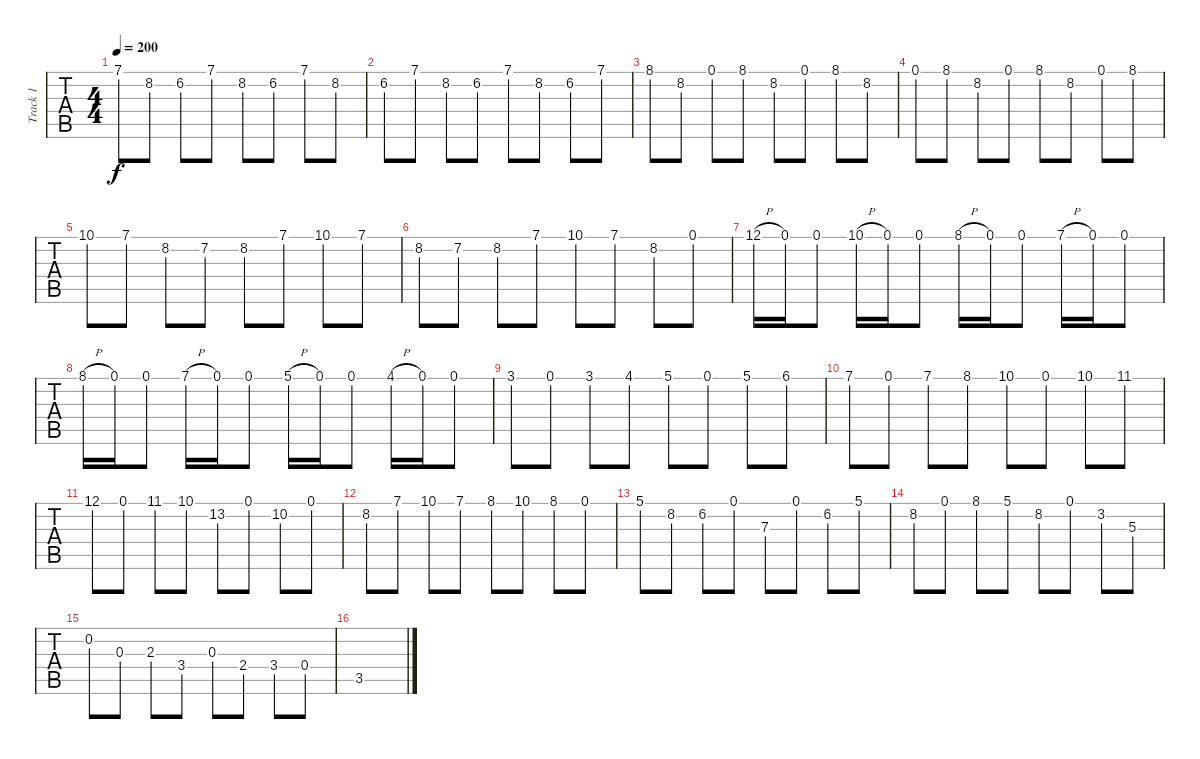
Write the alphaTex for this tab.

\track ("Track 1" "Track 1") {instrument acousticguitarsteel}
\staff {tabs}
\tuning (E4 B3 G3 D3 A2 E2) {hide}
\ts (4 4)
\tempo 200
\clef g2
\ks c
7.1.8{dy f} 8.2.8 6.2.8 7.1.8 8.2.8 6.2.8 7.1.8 8.2.8 |
6.2.8 7.1.8 8.2.8 6.2.8 7.1.8 8.2.8 6.2.8 7.1.8 |
8.1.8 8.2.8 0.1.8 8.1.8 8.2.8 0.1.8 8.1.8 8.2.8 |
0.1.8 8.1.8 8.2.8 0.1.8 8.1.8 8.2.8 0.1.8 8.1.8 |
10.1.8 7.1.8 8.2.8 7.2.8 8.2.8 7.1.8 10.1.8 7.1.8 |
8.2.8 7.2.8 8.2.8 7.1.8 10.1.8 7.1.8 8.2.8 0.1.8 |
12.1{h}.16 0.1.16 0.1.8 10.1{h}.16 0.1.16 0.1.8 8.1{h}.16 0.1.16 0.1.8 7.1{h}.16 0.1.16 0.1.8 |
8.1{h}.16 0.1.16 0.1.8 7.1{h}.16 0.1.16 0.1.8 5.1{h}.16 0.1.16 0.1.8 4.1{h}.16 0.1.16 0.1.8 |
3.1.8 0.1.8 3.1.8 4.1.8 5.1.8 0.1.8 5.1.8 6.1.8 |
7.1.8 0.1.8 7.1.8 8.1.8 10.1.8 0.1.8 10.1.8 11.1.8 |
12.1.8 0.1.8 11.1.8 10.1.8 13.2.8 0.1.8 10.2.8 0.1.8 |
8.2.8 7.1.8 10.1.8 7.1.8 8.1.8 10.1.8 8.1.8 0.1.8 |
5.1.8 8.2.8 6.2.8 0.1.8 7.3.8 0.1.8 6.2.8 5.1.8 |
8.2.8 0.1.8 8.1.8 5.1.8 8.2.8 0.1.8 3.2.8 5.3.8 |
0.2.8 0.3.8 2.3.8 3.4.8 0.3.8 2.4.8 3.4.8 0.4.8 |
3.5.1
